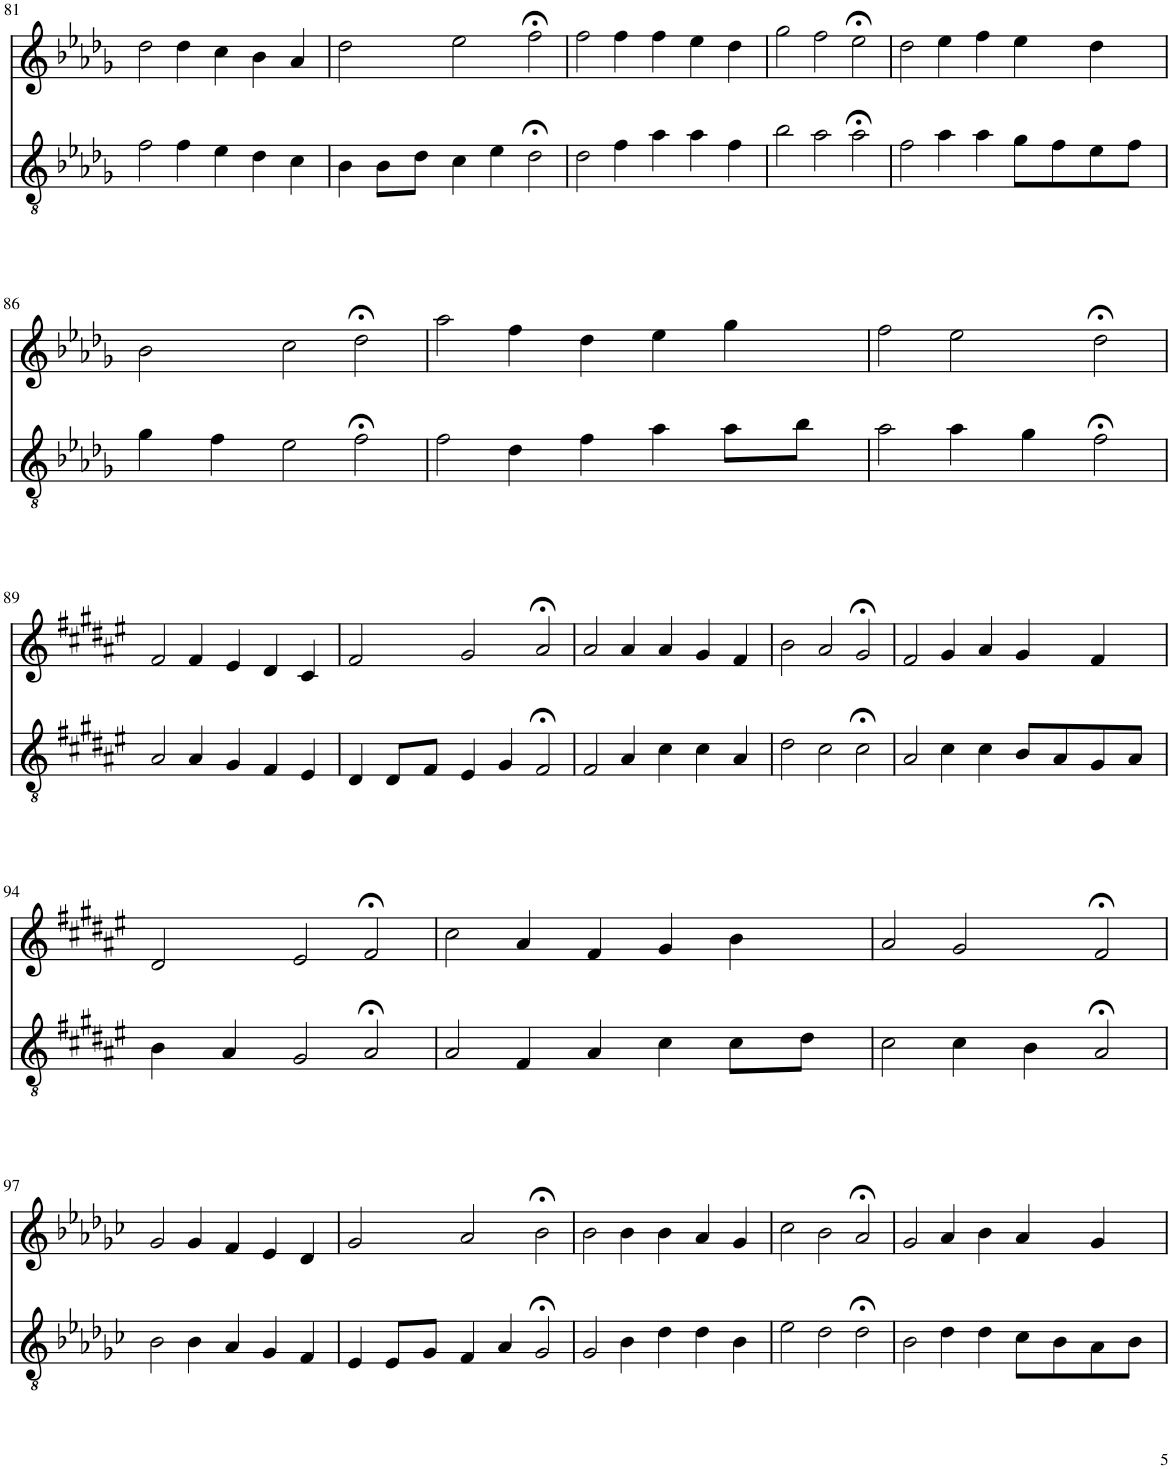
**kern	**kern
*part1	*part1
*staff2	*staff1
*I"Piano	*
*I'Pno.	*
!!LO:PB:g=z
*clefGv2	*clefG2
*k[b-e-a-d-g-]	*k[b-e-a-d-g-]
*M6/4	*M6/4
=81	=81
2f\	2dd-\
4f\	4dd-\
4e-\	4cc\
4d-\	4b-\
4c\	4a-/
=82	=82
4B-\	2dd-\
8B-\L	.
8d-\J	.
4c\	2ee-\
4e-\	.
2d-;<\	2ff;<\
=83	=83
2d-\	2ff\
4f\	4ff\
4a-\	4ff\
4a-\	4ee-\
4f\	4dd-\
=84	=84
2b-\	2gg-\
2a-\	2ff\
2a-;<\	2ee-;<\
=85	=85
2f\	2dd-\
4a-\	4ee-\
4a-\	4ff\
8g-\L	4ee-\
8f\	.
8e-\	4dd-\
8f\J	.
!!LO:LB:g=z
=86	=86
4g-\	2b-\
4f\	.
2e-\	2cc\
2f;<\	2dd-;<\
=87	=87
2f\	2aa-\
4d-\	4ff\
4f\	4dd-\
4a-\	4ee-\
8a-\L	4gg-\
8b-\J	.
=88	=88
2a-\	2ff\
4a-\	2ee-\
4g-\	.
2f;<\	2dd-;<\
!!LO:LB:g=z
=89	=89
*k[f#c#g#d#a#e#]	*k[f#c#g#d#a#e#]
2A#/	2f#/
4A#/	4f#/
4G#/	4e#/
4F#/	4d#/
4E#/	4c#/
=90	=90
4D#/	2f#/
8D#/L	.
8F#/J	.
4E#/	2g#/
4G#/	.
2F#;</	2a#;</
=91	=91
2F#/	2a#/
4A#/	4a#/
4c#\	4a#/
4c#\	4g#/
4A#/	4f#/
=92	=92
2d#\	2b\
2c#\	2a#/
2c#;<\	2g#;</
=93	=93
2A#/	2f#/
4c#\	4g#/
4c#\	4a#/
8B/L	4g#/
8A#/	.
8G#/	4f#/
8A#/J	.
!!LO:LB:g=z
=94	=94
4B\	2d#/
4A#/	.
2G#/	2e#/
2A#;</	2f#;</
=95	=95
2A#/	2cc#\
4F#/	4a#/
4A#/	4f#/
4c#\	4g#/
8c#\L	4b\
8d#\J	.
=96	=96
2c#\	2a#/
4c#\	2g#/
4B\	.
2A#;</	2f#;</
!!LO:LB:g=z
=97	=97
*k[b-e-a-d-g-c-]	*k[b-e-a-d-g-c-]
2B-\	2g-/
4B-\	4g-/
4A-/	4f/
4G-/	4e-/
4F/	4d-/
=98	=98
4E-/	2g-/
8E-/L	.
8G-/J	.
4F/	2a-/
4A-/	.
2G-;</	2b-;<\
=99	=99
2G-/	2b-\
4B-\	4b-\
4d-\	4b-\
4d-\	4a-/
4B-\	4g-/
=100	=100
2e-\	2cc-\
2d-\	2b-\
2d-;<\	2a-;</
=101	=101
2B-\	2g-/
4d-\	4a-/
4d-\	4b-\
8c-\L	4a-/
8B-\	.
8A-\	4g-/
8B-\J	.
=	=
*-	*-
